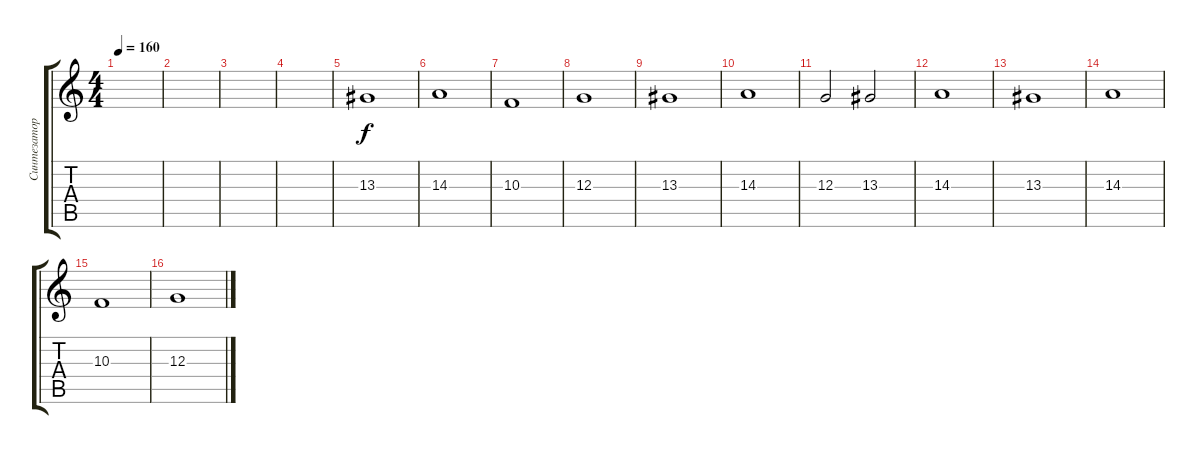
\track ("Синтезатор" "Синтезатор") {instrument synthstrings2}
\staff {score tabs}
\tuning (E4 B3 G3 D3 A2 E2) {hide}
\ts (4 4)
\tempo 160
\clef g2
\ks c
|
|
|
|
13.3.1 |
14.3.1 |
10.3.1 |
12.3.1 |
13.3.1 |
14.3.1 |
12.3.2 13.3.2 |
14.3.1 |
13.3.1 |
14.3.1 |
10.3.1 |
12.3.1
